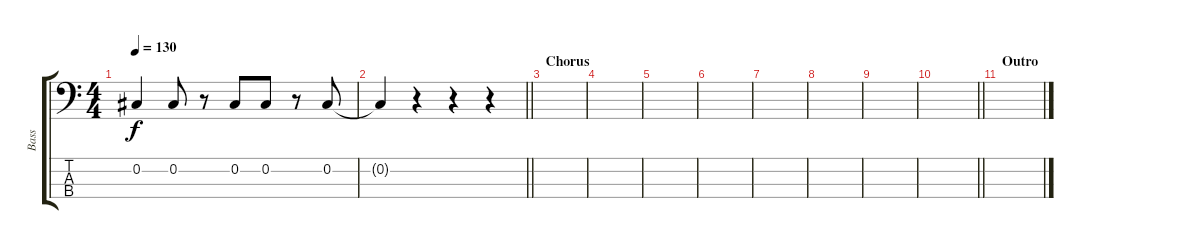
\track ("Bass" "Bass") {instrument electricbassfinger}
\staff {score tabs}
\tuning (Gb2 Db2 Ab1 Eb1) {hide}
\ts (4 4)
\tempo 130
\clef f4
\ks c
0.2.4{dy f} 0.2.8 r.8 0.2.8 0.2.8 r.8 0.2.8 |
\barLineRight lightlight
0.2{t}.4 r.4 r.4 r.4 |
\section ("" "Chorus")
|
|
|
|
|
|
|
\barLineRight lightlight
|
\section ("" "Outro")
